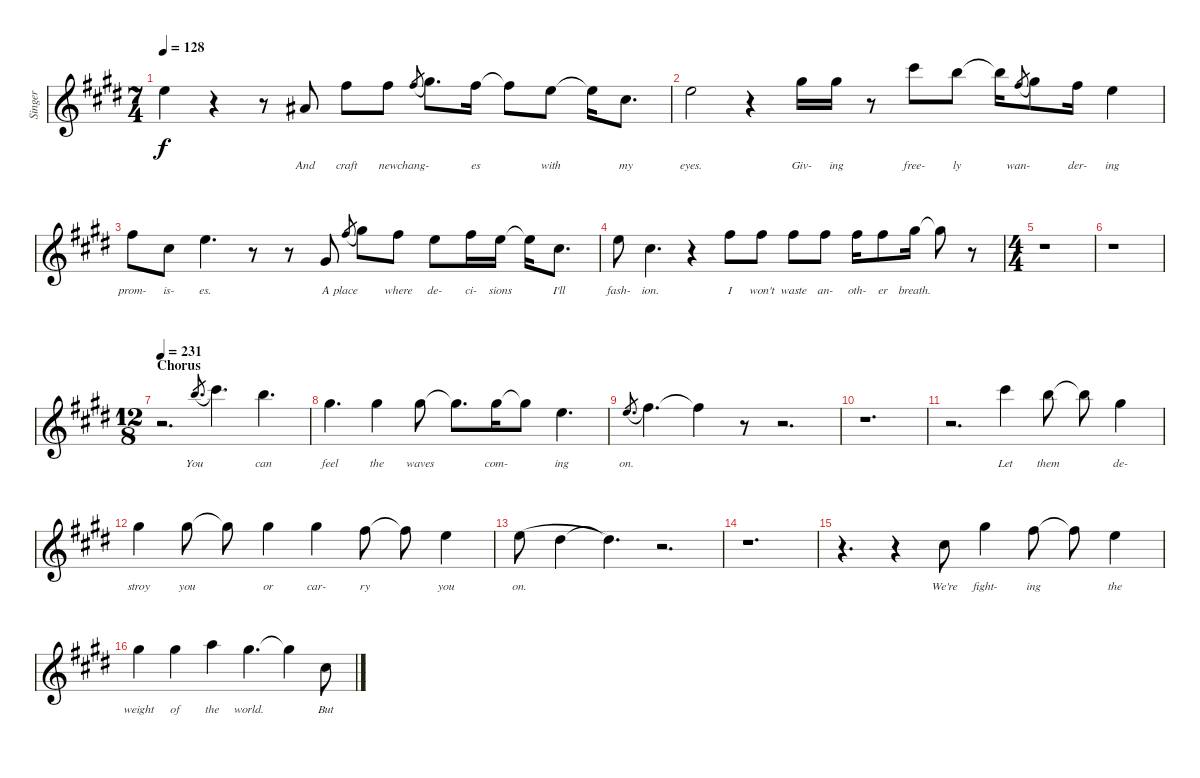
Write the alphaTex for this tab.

\defaultSystemsLayout 4
\bracketExtendMode groupsimilarinstruments
\otherSystemsTrackNameOrientation horizontal
\track ("Vocals" "Singer") {multiBarRest instrument voiceoohs}
\staff {score}
\tuning (E4 B3 G3 D3 A2 E2)
\ts (7 4)
\tempo 128
\clef g2
\ks e
12.1{t acc forcenatural}.4{dy f} r.4 r.8 6.1{acc #}.8{lyrics (0 "And") lyrics (1 "") lyrics (2 "") lyrics (3 "") lyrics (4 "")} 14.1{acc #}.8{lyrics (0 "craft") lyrics (1 "") lyrics (2 "") lyrics (3 "") lyrics (4 "")} 14.1{acc #}.8{lyrics (0 "new") lyrics (1 "") lyrics (2 "") lyrics (3 "") lyrics (4 "")} 14.1{acc #}.8{lyrics (0 "chang-") lyrics (1 "") lyrics (2 "") lyrics (3 "") lyrics (4 "") gr legatoorigin} 16.1{acc #}.8{d} 14.1{acc #}.16{lyrics (0 "es") lyrics (1 "") lyrics (2 "") lyrics (3 "") lyrics (4 "")} 14.1{t acc #}.8 12.1{acc forcenatural}.8{lyrics (0 "with") lyrics (1 "") lyrics (2 "") lyrics (3 "") lyrics (4 "")} 12.1{t acc forcenatural}.16 9.1{acc #}.8{d lyrics (0 "my") lyrics (1 "") lyrics (2 "") lyrics (3 "") lyrics (4 "")} |
12.1{acc forcenatural}.2{lyrics (0 "eyes.") lyrics (1 "") lyrics (2 "") lyrics (3 "") lyrics (4 "")} r.4 16.1{acc #}.16{lyrics (0 "Giv-") lyrics (1 "") lyrics (2 "") lyrics (3 "") lyrics (4 "")} 16.1{acc #}.16{lyrics (0 "ing") lyrics (1 "") lyrics (2 "") lyrics (3 "") lyrics (4 "")} r.8 21.1{acc #}.8{lyrics (0 "free-") lyrics (1 "") lyrics (2 "") lyrics (3 "") lyrics (4 "")} 19.1{acc forcenatural}.8{lyrics (0 "ly") lyrics (1 "") lyrics (2 "") lyrics (3 "") lyrics (4 "")} 19.1{t acc forcenatural}.16 14.1{acc #}.8{lyrics (0 "wan-") lyrics (1 "") lyrics (2 "") lyrics (3 "") lyrics (4 "") gr legatoorigin} 16.1{acc #}.8 14.1{acc #}.16{lyrics (0 "der-") lyrics (1 "") lyrics (2 "") lyrics (3 "") lyrics (4 "")} 12.1{acc forcenatural}.4{lyrics (0 "ing") lyrics (1 "") lyrics (2 "") lyrics (3 "") lyrics (4 "")} |
14.1{acc #}.8{lyrics (0 "prom-") lyrics (1 "") lyrics (2 "") lyrics (3 "") lyrics (4 "")} 9.1{acc #}.8{lyrics (0 "is-") lyrics (1 "") lyrics (2 "") lyrics (3 "") lyrics (4 "")} 12.1{acc forcenatural}.4{d lyrics (0 "es.") lyrics (1 "") lyrics (2 "") lyrics (3 "") lyrics (4 "")} r.8 r.8 13.3{acc #}.8{lyrics (0 "A") lyrics (1 "") lyrics (2 "") lyrics (3 "") lyrics (4 "")} 14.1{acc #}.8{lyrics (0 "place") lyrics (1 "") lyrics (2 "") lyrics (3 "") lyrics (4 "") gr legatoorigin} 16.1{acc #}.8 14.1{acc #}.8{lyrics (0 "where") lyrics (1 "") lyrics (2 "") lyrics (3 "") lyrics (4 "")} 12.1{acc forcenatural}.8{lyrics (0 "de-") lyrics (1 "") lyrics (2 "") lyrics (3 "") lyrics (4 "")} 14.1{acc #}.16{lyrics (0 "ci-") lyrics (1 "") lyrics (2 "") lyrics (3 "") lyrics (4 "")} 12.1{acc forcenatural}.16{lyrics (0 "sions") lyrics (1 "") lyrics (2 "") lyrics (3 "") lyrics (4 "")} 12.1{t acc forcenatural}.16 9.1{acc #}.8{d lyrics (0 "I'll") lyrics (1 "") lyrics (2 "") lyrics (3 "") lyrics (4 "")} |
12.1{acc forcenatural}.8{lyrics (0 "fash-") lyrics (1 "") lyrics (2 "") lyrics (3 "") lyrics (4 "")} 9.1{acc #}.4{d lyrics (0 "ion.") lyrics (1 "") lyrics (2 "") lyrics (3 "") lyrics (4 "")} r.4 14.1{acc #}.8{lyrics (0 "I") lyrics (1 "") lyrics (2 "") lyrics (3 "") lyrics (4 "")} 14.1{acc #}.8{lyrics (0 "won't") lyrics (1 "") lyrics (2 "") lyrics (3 "") lyrics (4 "")} 14.1{acc #}.8{lyrics (0 "waste") lyrics (1 "") lyrics (2 "") lyrics (3 "") lyrics (4 "")} 14.1{acc #}.8{lyrics (0 "an-") lyrics (1 "") lyrics (2 "") lyrics (3 "") lyrics (4 "")} 14.1{acc #}.16{lyrics (0 "oth-") lyrics (1 "") lyrics (2 "") lyrics (3 "") lyrics (4 "")} 14.1{acc #}.8{lyrics (0 "er") lyrics (1 "") lyrics (2 "") lyrics (3 "") lyrics (4 "")} 16.1{acc #}.16{lyrics (0 "breath.") lyrics (1 "") lyrics (2 "") lyrics (3 "") lyrics (4 "")} 16.1{t acc #}.8 r.8 |
\ts (4 4)
r.1 |
r.1 |
\ts (12 8)
\section ("" "Chorus")
\tempo 231
r.2{d} 19.1{acc forcenatural}.8{d lyrics (0 "You") lyrics (1 "") lyrics (2 "") lyrics (3 "") lyrics (4 "") gr legatoorigin} 21.1{acc #}.4{d} 19.1{acc forcenatural}.4{d lyrics (0 "can") lyrics (1 "") lyrics (2 "") lyrics (3 "") lyrics (4 "")} |
16.1{acc #}.4{d lyrics (0 "feel") lyrics (1 "") lyrics (2 "") lyrics (3 "") lyrics (4 "")} 16.1{acc #}.4{lyrics (0 "the") lyrics (1 "") lyrics (2 "") lyrics (3 "") lyrics (4 "")} 16.1{acc #}.8{lyrics (0 "waves") lyrics (1 "") lyrics (2 "") lyrics (3 "") lyrics (4 "")} 16.1{t acc #}.8{d} 16.1{acc #}.16{lyrics (0 "com-") lyrics (1 "") lyrics (2 "") lyrics (3 "") lyrics (4 "")} 16.1{t acc #}.8 12.1{acc forcenatural}.4{d lyrics (0 "ing") lyrics (1 "") lyrics (2 "") lyrics (3 "") lyrics (4 "")} |
12.1{acc forcenatural}.8{d lyrics (0 "on.") lyrics (1 "") lyrics (2 "") lyrics (3 "") lyrics (4 "") gr legatoorigin} 14.1{acc #}.4{d} 14.1{t acc #}.4 r.8 r.2{d} |
r.1{d} |
r.2{d} 21.1{acc #}.4{lyrics (0 "Let") lyrics (1 "") lyrics (2 "") lyrics (3 "") lyrics (4 "")} 19.1{acc forcenatural}.8{lyrics (0 "them") lyrics (1 "") lyrics (2 "") lyrics (3 "") lyrics (4 "")} 19.1{t acc forcenatural}.8 16.1{acc #}.4{lyrics (0 "de-") lyrics (1 "") lyrics (2 "") lyrics (3 "") lyrics (4 "")} |
16.1{acc #}.4{lyrics (0 "stroy") lyrics (1 "") lyrics (2 "") lyrics (3 "") lyrics (4 "")} 16.1{acc #}.8{lyrics (0 "you") lyrics (1 "") lyrics (2 "") lyrics (3 "") lyrics (4 "")} 16.1{t acc #}.8 16.1{acc #}.4{lyrics (0 "or") lyrics (1 "") lyrics (2 "") lyrics (3 "") lyrics (4 "")} 16.1{acc #}.4{lyrics (0 "car-") lyrics (1 "") lyrics (2 "") lyrics (3 "") lyrics (4 "")} 14.1{acc #}.8{lyrics (0 "ry") lyrics (1 "") lyrics (2 "") lyrics (3 "") lyrics (4 "")} 14.1{t acc #}.8 12.1{acc forcenatural}.4{lyrics (0 "you") lyrics (1 "") lyrics (2 "") lyrics (3 "") lyrics (4 "")} |
12.1{acc forcenatural}.8{lyrics (0 "on.") lyrics (1 "") lyrics (2 "") lyrics (3 "") lyrics (4 "") legatoorigin} 11.1{acc #}.4{legatoorigin} 11.1{t acc #}.4{d} r.2{d} |
r.1{d} |
r.4{d} r.4 14.2{acc #}.8{lyrics (0 "We're") lyrics (1 "") lyrics (2 "") lyrics (3 "") lyrics (4 "")} 16.1{acc #}.4{lyrics (0 "fight-") lyrics (1 "") lyrics (2 "") lyrics (3 "") lyrics (4 "")} 14.1{acc #}.8{lyrics (0 "ing") lyrics (1 "") lyrics (2 "") lyrics (3 "") lyrics (4 "")} 14.1{t acc #}.8 12.1{acc forcenatural}.4{lyrics (0 "the") lyrics (1 "") lyrics (2 "") lyrics (3 "") lyrics (4 "")} |
16.1{acc #}.4{lyrics (0 "weight") lyrics (1 "") lyrics (2 "") lyrics (3 "") lyrics (4 "")} 16.1{acc #}.4{lyrics (0 "of") lyrics (1 "") lyrics (2 "") lyrics (3 "") lyrics (4 "")} 17.1{acc forcenatural}.4{lyrics (0 "the") lyrics (1 "") lyrics (2 "") lyrics (3 "") lyrics (4 "")} 16.1{acc #}.4{d lyrics (0 "world.") lyrics (1 "") lyrics (2 "") lyrics (3 "") lyrics (4 "")} 16.1{t acc #}.4 9.1{acc #}.8{lyrics (0 "But") lyrics (1 "") lyrics (2 "") lyrics (3 "") lyrics (4 "")}
